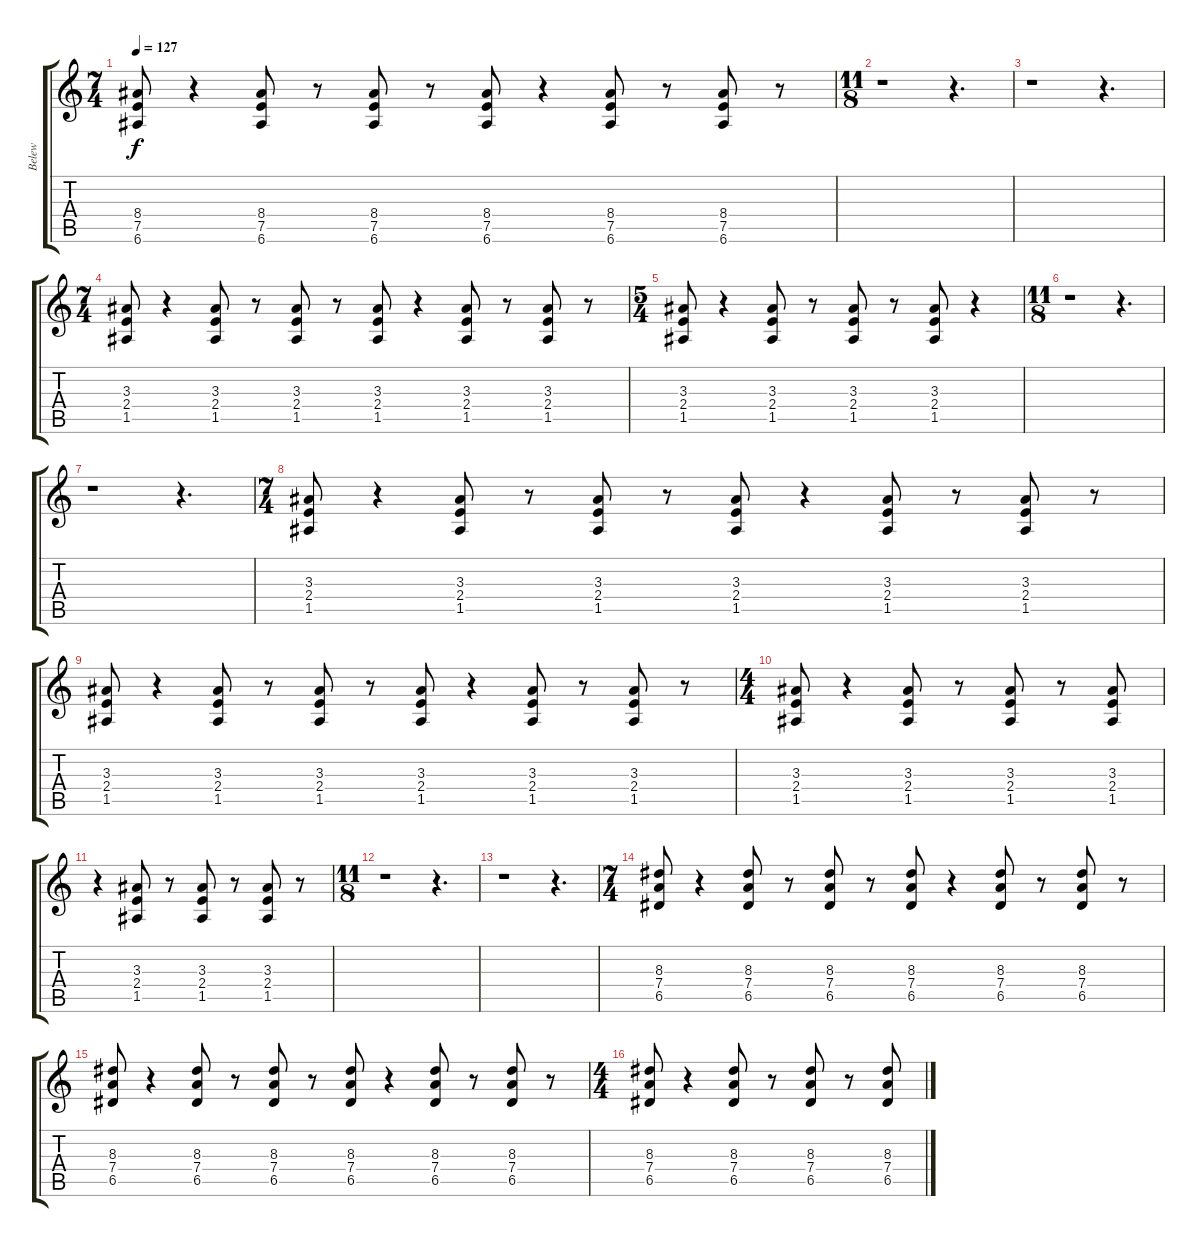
\track ("Belew" "Belew") {instrument distortionguitar}
\staff {score tabs}
\tuning (E4 B3 G3 D3 A2 E2) {hide}
\ts (7 4)
\tempo 127
\clef g2
\ks c
(8.4 7.5 6.6).8{dy f} r.4 (8.4 7.5 6.6).8 r.8 (8.4 7.5 6.6).8 r.8 (8.4 7.5 6.6).8 r.4 (8.4 7.5 6.6).8 r.8 (8.4 7.5 6.6).8 r.8 |
\ts (11 8)
r.1 r.4{d} |
r.1 r.4{d} |
\ts (7 4)
(3.3 2.4 1.5).8 r.4 (3.3 2.4 1.5).8 r.8 (3.3 2.4 1.5).8 r.8 (3.3 2.4 1.5).8 r.4 (3.3 2.4 1.5).8 r.8 (3.3 2.4 1.5).8 r.8 |
\ts (5 4)
(3.3 2.4 1.5).8 r.4 (3.3 2.4 1.5).8 r.8 (3.3 2.4 1.5).8 r.8 (3.3 2.4 1.5).8 r.4 |
\ts (11 8)
r.1 r.4{d} |
r.1 r.4{d} |
\ts (7 4)
(3.3 2.4 1.5).8 r.4 (3.3 2.4 1.5).8 r.8 (3.3 2.4 1.5).8 r.8 (3.3 2.4 1.5).8 r.4 (3.3 2.4 1.5).8 r.8 (3.3 2.4 1.5).8 r.8 |
(3.3 2.4 1.5).8 r.4 (3.3 2.4 1.5).8 r.8 (3.3 2.4 1.5).8 r.8 (3.3 2.4 1.5).8 r.4 (3.3 2.4 1.5).8 r.8 (3.3 2.4 1.5).8 r.8 |
\ts (4 4)
(3.3 2.4 1.5).8 r.4 (3.3 2.4 1.5).8 r.8 (3.3 2.4 1.5).8 r.8 (3.3 2.4 1.5).8 |
r.4 (3.3 2.4 1.5).8 r.8 (3.3 2.4 1.5).8 r.8 (3.3 2.4 1.5).8 r.8 |
\ts (11 8)
r.1 r.4{d} |
r.1 r.4{d} |
\ts (7 4)
(8.3 7.4 6.5).8 r.4 (8.3 7.4 6.5).8 r.8 (8.3 7.4 6.5).8 r.8 (8.3 7.4 6.5).8 r.4 (8.3 7.4 6.5).8 r.8 (8.3 7.4 6.5).8 r.8 |
(8.3 7.4 6.5).8 r.4 (8.3 7.4 6.5).8 r.8 (8.3 7.4 6.5).8 r.8 (8.3 7.4 6.5).8 r.4 (8.3 7.4 6.5).8 r.8 (8.3 7.4 6.5).8 r.8 |
\ts (4 4)
(8.3 7.4 6.5).8 r.4 (8.3 7.4 6.5).8 r.8 (8.3 7.4 6.5).8 r.8 (8.3 7.4 6.5).8
